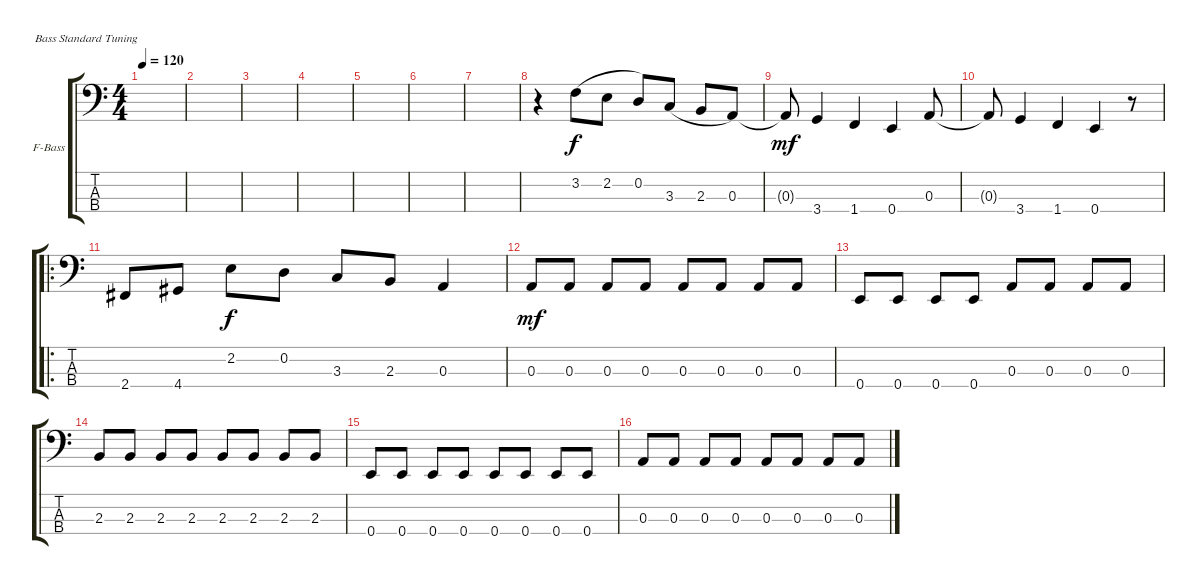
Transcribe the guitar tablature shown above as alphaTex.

\defaultSystemsLayout 4
\bracketExtendMode groupsimilarinstruments
\firstSystemTrackNameOrientation horizontal
\otherSystemsTrackNameOrientation horizontal
\track ("Fretless Bass" "F-Bass") {instrument fretlessbass}
\staff {score tabs}
\tuning (G2 D2 A1 E1)
\ts (4 4)
\tempo 120
\clef f4
\ks c
|
|
|
|
|
|
|
r.4 3.2.8{legatoorigin} 2.2.8{legatoorigin} 0.2.8 3.3.8{legatoorigin} 2.3.8{legatoorigin} 0.3.8 |
0.3{t}.8{dy mf} 3.4.4 1.4.4 0.4.4 0.3.8 |
0.3{t}.8 3.4.4 1.4.4 0.4.4 r.8 |
\ro
2.4.8 4.4.8 2.2.8{dy f} 0.2.8 3.3.8 2.3.8 0.3.4 |
0.3.8{dy mf} 0.3.8 0.3.8 0.3.8 0.3.8 0.3.8 0.3.8 0.3.8 |
0.4.8 0.4.8 0.4.8 0.4.8 0.3.8 0.3.8 0.3.8 0.3.8 |
2.3.8 2.3.8 2.3.8 2.3.8 2.3.8 2.3.8 2.3.8 2.3.8 |
0.4.8 0.4.8 0.4.8 0.4.8 0.4.8 0.4.8 0.4.8 0.4.8 |
0.3.8 0.3.8 0.3.8 0.3.8 0.3.8 0.3.8 0.3.8 0.3.8
